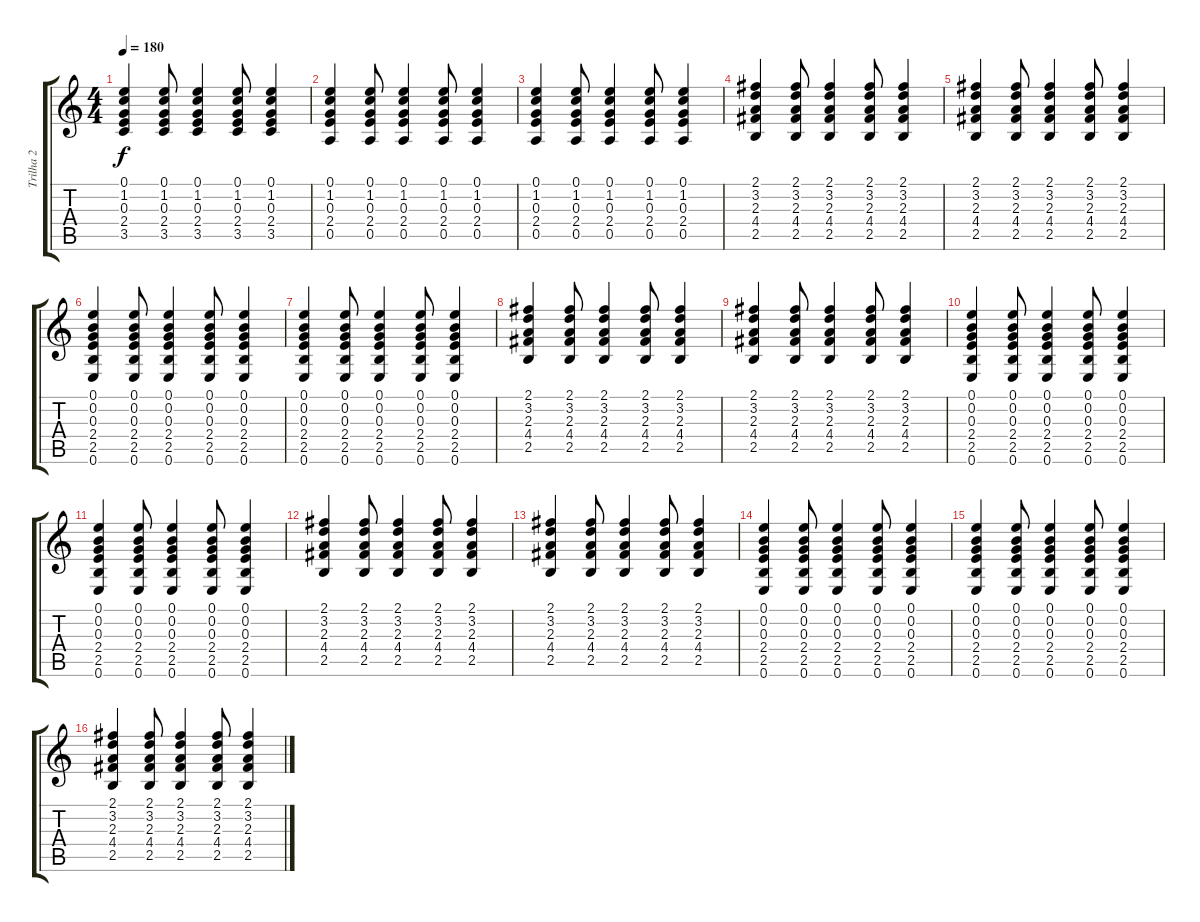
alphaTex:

\track ("Trilha 2" "Trilha 2") {instrument acousticguitarnylon}
\staff {score tabs}
\tuning (E4 B3 G3 D3 A2 E2) {hide}
\ts (4 4)
\tempo 180
\clef g2
\ks c
(0.1 1.2 0.3 2.4 3.5).4{dy f} (0.1 1.2 0.3 2.4 3.5).8 (0.1 1.2 0.3 2.4 3.5).4 (0.1 1.2 0.3 2.4 3.5).8 (0.1 1.2 0.3 2.4 3.5).4 |
(0.1 1.2 0.3 2.4 0.5).4 (0.1 1.2 0.3 2.4 0.5).8 (0.1 1.2 0.3 2.4 0.5).4 (0.1 1.2 0.3 2.4 0.5).8 (0.1 1.2 0.3 2.4 0.5).4 |
(0.1 1.2 0.3 2.4 0.5).4 (0.1 1.2 0.3 2.4 0.5).8 (0.1 1.2 0.3 2.4 0.5).4 (0.1 1.2 0.3 2.4 0.5).8 (0.1 1.2 0.3 2.4 0.5).4 |
(2.1 3.2 2.3 4.4 2.5).4 (2.1 3.2 2.3 4.4 2.5).8 (2.1 3.2 2.3 4.4 2.5).4 (2.1 3.2 2.3 4.4 2.5).8 (2.1 3.2 2.3 4.4 2.5).4 |
(2.1 3.2 2.3 4.4 2.5).4 (2.1 3.2 2.3 4.4 2.5).8 (2.1 3.2 2.3 4.4 2.5).4 (2.1 3.2 2.3 4.4 2.5).8 (2.1 3.2 2.3 4.4 2.5).4 |
(0.1 0.2 0.3 2.4 2.5 0.6).4 (0.1 0.2 0.3 2.4 2.5 0.6).8 (0.1 0.2 0.3 2.4 2.5 0.6).4 (0.1 0.2 0.3 2.4 2.5 0.6).8 (0.1 0.2 0.3 2.4 2.5 0.6).4 |
(0.1 0.2 0.3 2.4 2.5 0.6).4 (0.1 0.2 0.3 2.4 2.5 0.6).8 (0.1 0.2 0.3 2.4 2.5 0.6).4 (0.1 0.2 0.3 2.4 2.5 0.6).8 (0.1 0.2 0.3 2.4 2.5 0.6).4 |
(2.1 3.2 2.3 4.4 2.5).4 (2.1 3.2 2.3 4.4 2.5).8 (2.1 3.2 2.3 4.4 2.5).4 (2.1 3.2 2.3 4.4 2.5).8 (2.1 3.2 2.3 4.4 2.5).4 |
(2.1 3.2 2.3 4.4 2.5).4 (2.1 3.2 2.3 4.4 2.5).8 (2.1 3.2 2.3 4.4 2.5).4 (2.1 3.2 2.3 4.4 2.5).8 (2.1 3.2 2.3 4.4 2.5).4 |
(0.1 0.2 0.3 2.4 2.5 0.6).4 (0.1 0.2 0.3 2.4 2.5 0.6).8 (0.1 0.2 0.3 2.4 2.5 0.6).4 (0.1 0.2 0.3 2.4 2.5 0.6).8 (0.1 0.2 0.3 2.4 2.5 0.6).4 |
(0.1 0.2 0.3 2.4 2.5 0.6).4 (0.1 0.2 0.3 2.4 2.5 0.6).8 (0.1 0.2 0.3 2.4 2.5 0.6).4 (0.1 0.2 0.3 2.4 2.5 0.6).8 (0.1 0.2 0.3 2.4 2.5 0.6).4 |
(2.1 3.2 2.3 4.4 2.5).4 (2.1 3.2 2.3 4.4 2.5).8 (2.1 3.2 2.3 4.4 2.5).4 (2.1 3.2 2.3 4.4 2.5).8 (2.1 3.2 2.3 4.4 2.5).4 |
(2.1 3.2 2.3 4.4 2.5).4 (2.1 3.2 2.3 4.4 2.5).8 (2.1 3.2 2.3 4.4 2.5).4 (2.1 3.2 2.3 4.4 2.5).8 (2.1 3.2 2.3 4.4 2.5).4 |
(0.1 0.2 0.3 2.4 2.5 0.6).4 (0.1 0.2 0.3 2.4 2.5 0.6).8 (0.1 0.2 0.3 2.4 2.5 0.6).4 (0.1 0.2 0.3 2.4 2.5 0.6).8 (0.1 0.2 0.3 2.4 2.5 0.6).4 |
(0.1 0.2 0.3 2.4 2.5 0.6).4 (0.1 0.2 0.3 2.4 2.5 0.6).8 (0.1 0.2 0.3 2.4 2.5 0.6).4 (0.1 0.2 0.3 2.4 2.5 0.6).8 (0.1 0.2 0.3 2.4 2.5 0.6).4 |
(2.1 3.2 2.3 4.4 2.5).4 (2.1 3.2 2.3 4.4 2.5).8 (2.1 3.2 2.3 4.4 2.5).4 (2.1 3.2 2.3 4.4 2.5).8 (2.1 3.2 2.3 4.4 2.5).4
